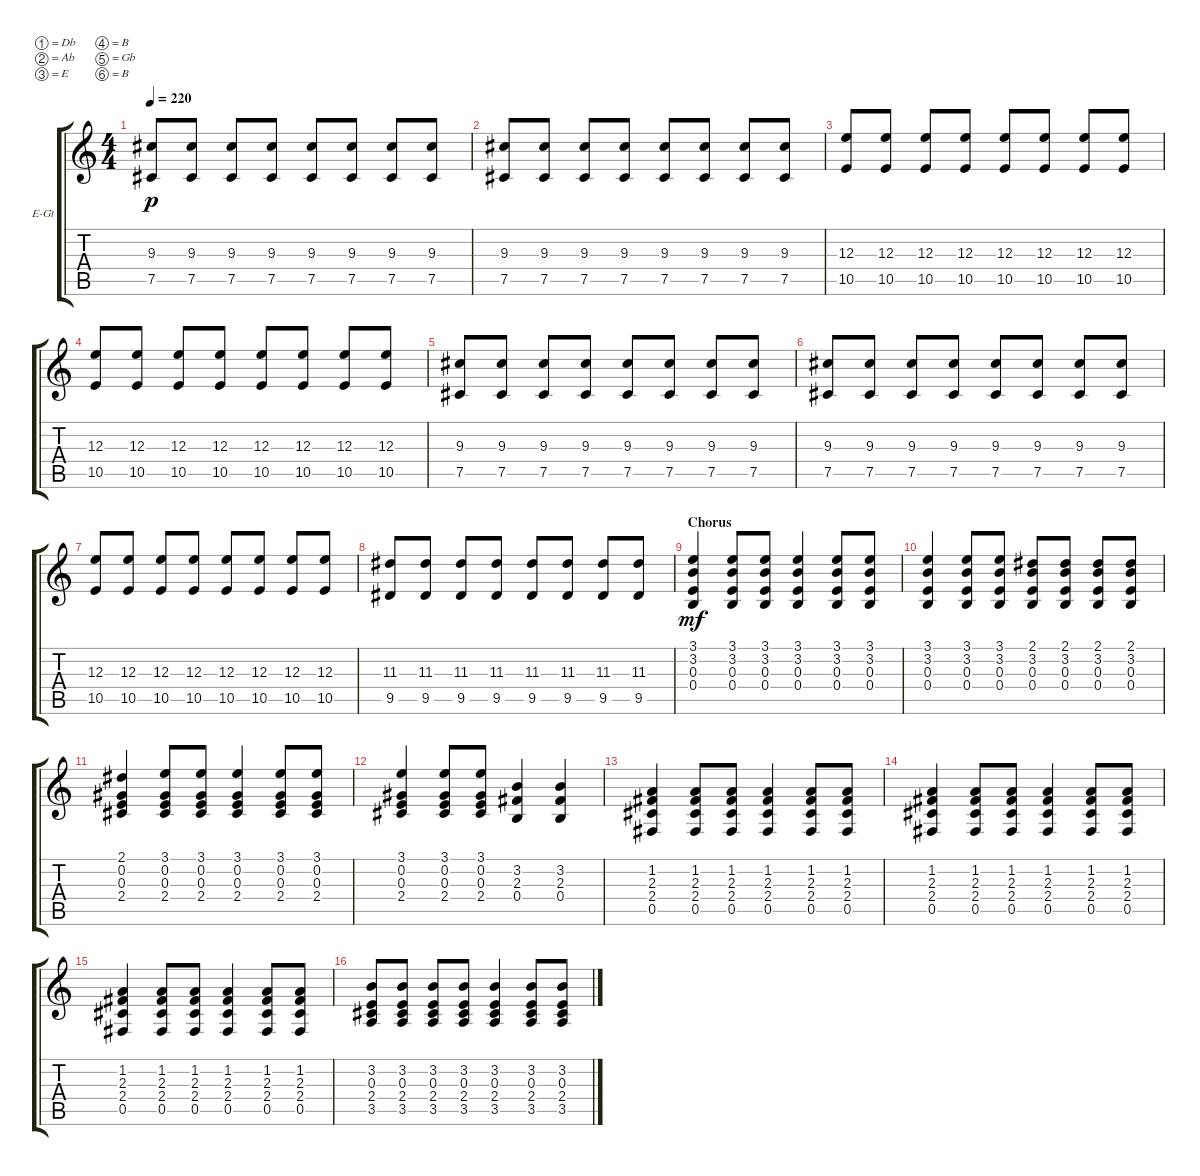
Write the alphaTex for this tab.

\bracketExtendMode groupsimilarinstruments
\firstSystemTrackNameOrientation horizontal
\otherSystemsTrackNameOrientation horizontal
\track ("Electric Guitar 1" "E-Gt") {instrument distortionguitar}
\staff {score tabs}
\tuning (Db4 Ab3 E3 B2 Gb2 B1)
\ts (4 4)
\tempo 220
\clef g2
\ks c
(9.3 7.5).8{dy p} (9.3 7.5).8 (9.3 7.5).8 (9.3 7.5).8 (9.3 7.5).8 (9.3 7.5).8 (9.3 7.5).8 (9.3 7.5).8 |
(9.3 7.5).8 (9.3 7.5).8 (9.3 7.5).8 (9.3 7.5).8 (9.3 7.5).8 (9.3 7.5).8 (9.3 7.5).8 (9.3 7.5).8 |
(12.3 10.5).8 (12.3 10.5).8 (12.3 10.5).8 (12.3 10.5).8 (12.3 10.5).8 (12.3 10.5).8 (12.3 10.5).8 (12.3 10.5).8 |
(12.3 10.5).8 (12.3 10.5).8 (12.3 10.5).8 (12.3 10.5).8 (12.3 10.5).8 (12.3 10.5).8 (12.3 10.5).8 (12.3 10.5).8 |
(9.3 7.5).8 (9.3 7.5).8 (9.3 7.5).8 (9.3 7.5).8 (9.3 7.5).8 (9.3 7.5).8 (9.3 7.5).8 (9.3 7.5).8 |
(9.3 7.5).8 (9.3 7.5).8 (9.3 7.5).8 (9.3 7.5).8 (9.3 7.5).8 (9.3 7.5).8 (9.3 7.5).8 (9.3 7.5).8 |
(12.3 10.5).8 (12.3 10.5).8 (12.3 10.5).8 (12.3 10.5).8 (12.3 10.5).8 (12.3 10.5).8 (12.3 10.5).8 (12.3 10.5).8 |
(9.5 11.3).8 (9.5 11.3).8 (9.5 11.3).8 (9.5 11.3).8 (9.5 11.3).8 (9.5 11.3).8 (9.5 11.3).8 (9.5 11.3).8 |
\section ("" "Chorus")
(0.3 3.2 3.1 0.4).4{dy mf} (3.1 3.2 0.3 0.4).8 (3.1 3.2 0.3 0.4).8 (0.3 3.2 3.1 0.4).4 (3.1 3.2 0.3 0.4).8 (3.1 3.2 0.3 0.4).8 |
(0.3 3.2 3.1 0.4).4 (3.1 3.2 0.3 0.4).8 (3.1 3.2 0.3 0.4).8 (0.3 3.2 2.1 0.4).8 (0.3 2.1 3.2 0.4).8 (0.3 3.2 2.1 0.4).8 (0.3 2.1 3.2 0.4).8 |
(0.3 2.4 0.2 2.1).4 (3.1 0.2 2.4 0.3).8 (0.3 3.1 0.2 2.4).8 (0.3 3.1 0.2 2.4).4 (3.1 0.2 2.4 0.3).8 (0.3 3.1 0.2 2.4).8 |
(0.3 3.1 0.2 2.4).4 (3.1 0.2 2.4 0.3).8 (0.3 3.1 0.2 2.4).8 (0.4 2.3 3.2).4 (0.4 2.3 3.2).4 |
(2.4 0.5 2.3 1.2).4 (0.5 2.4 2.3 1.2).8 (1.2 2.3 2.4 0.5).8 (2.4 0.5 2.3 1.2).4 (0.5 2.4 2.3 1.2).8 (1.2 2.3 2.4 0.5).8 |
(2.4 0.5 2.3 1.2).4 (0.5 2.4 2.3 1.2).8 (1.2 2.3 2.4 0.5).8 (2.4 0.5 2.3 1.2).4 (0.5 2.4 2.3 1.2).8 (1.2 2.3 2.4 0.5).8 |
(2.4 0.5 2.3 1.2).4 (0.5 2.4 2.3 1.2).8 (1.2 2.3 2.4 0.5).8 (2.4 0.5 2.3 1.2).4 (0.5 2.4 2.3 1.2).8 (1.2 2.3 2.4 0.5).8 |
(3.2 0.3 3.5 2.4).8 (3.2 3.5 0.3 2.4).8 (3.2 0.3 3.5 2.4).8 (3.2 3.5 0.3 2.4).8 (3.5 0.3 3.2 2.4).4 (3.2 0.3 3.5 2.4).8 (3.2 3.5 0.3 2.4).8
